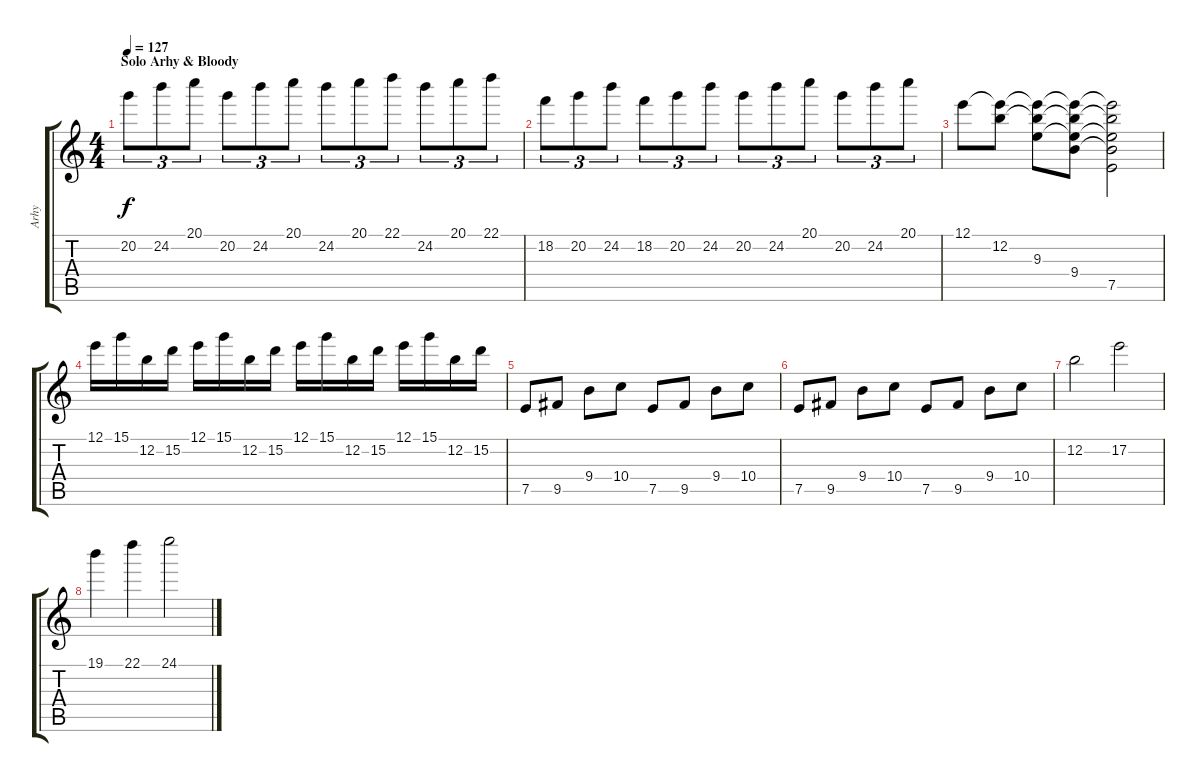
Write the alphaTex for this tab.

\track ("Arhy" "Arhy") {instrument distortionguitar}
\staff {score tabs}
\tuning (E4 B3 G3 D3 A2 E2) {hide}
\ts (4 4)
\section ("" "Solo Arhy & Bloody")
\tempo 127
\clef g2
\ks c
20.2.8{tu (3 2) dy f} 24.2.8{tu (3 2)} 20.1.8{tu (3 2)} 20.2.8{tu (3 2)} 24.2.8{tu (3 2)} 20.1.8{tu (3 2)} 24.2.8{tu (3 2)} 20.1.8{tu (3 2)} 22.1.8{tu (3 2)} 24.2.8{tu (3 2)} 20.1.8{tu (3 2)} 22.1.8{tu (3 2)} |
18.2.8{tu (3 2)} 20.2.8{tu (3 2)} 24.2.8{tu (3 2)} 18.2.8{tu (3 2)} 20.2.8{tu (3 2)} 24.2.8{tu (3 2)} 20.2.8{tu (3 2)} 24.2.8{tu (3 2)} 20.1.8{tu (3 2)} 20.2.8{tu (3 2)} 24.2.8{tu (3 2)} 20.1.8{tu (3 2)} |
12.1.8 (12.1{t} 12.2).8 (12.1{t} 12.2{t} 9.3).8 (12.1{t} 12.2{t} 9.3{t} 9.4).8 (12.1{t} 12.2{t} 9.3{t} 9.4{t} 7.5).2 |
12.1.16 15.1.16 12.2.16 15.2.16 12.1.16 15.1.16 12.2.16 15.2.16 12.1.16 15.1.16 12.2.16 15.2.16 12.1.16 15.1.16 12.2.16 15.2.16 |
7.5.8 9.5.8 9.4.8 10.4.8 7.5.8 9.5.8 9.4.8 10.4.8 |
7.5.8 9.5.8 9.4.8 10.4.8 7.5.8 9.5.8 9.4.8 10.4.8 |
12.2.2 17.2.2 |
19.1.4 22.1.4 24.1.2
